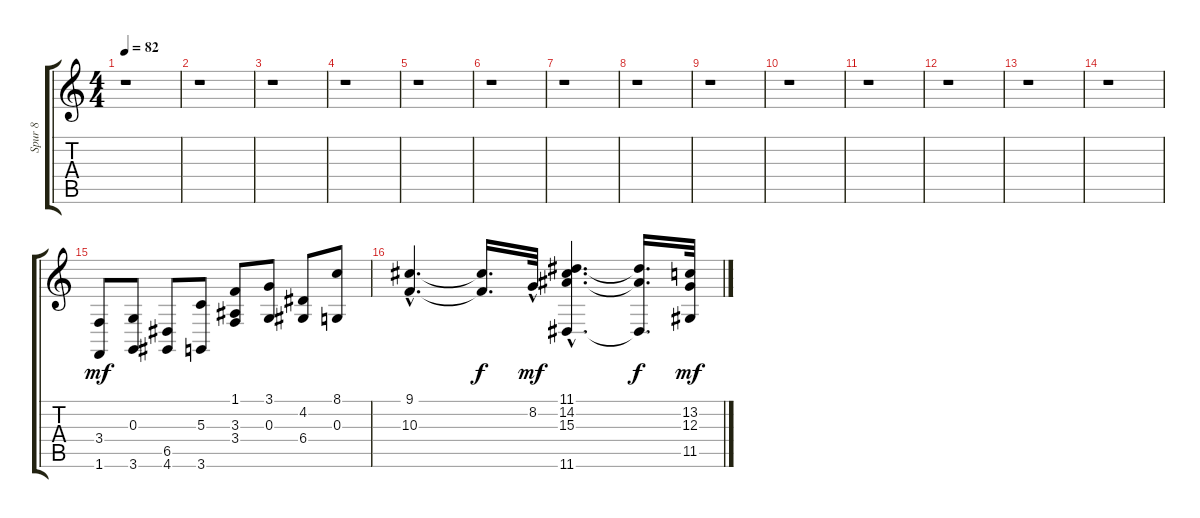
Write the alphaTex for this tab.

\track ("Spur 8" "Spur 8") {instrument panflute}
\staff {score tabs}
\tuning (E4 B3 G3 D3 A2 E2) {hide}
\ts (4 4)
\tempo 82
\clef g2
\ks c
r.1{dy mf} |
r.1 |
r.1 |
r.1 |
r.1 |
r.1 |
r.1 |
r.1 |
r.1 |
r.1 |
r.1 |
r.1 |
r.1 |
r.1 |
(3.4 1.6).8{volume 5 balance 8 instrument lead2sawtooth} (0.3 3.6).8 (6.5 4.6).8 (5.3 3.6).8 (1.1 3.3 3.4).8 (3.1 0.3).8 (4.2 6.4).8 (8.1 0.3).8 |
(9.1{hac} 10.3{hac}).4{d} (9.1{t} 10.3{t}).16{d dy f} 8.2{hac}.32{dy mf} (11.1{hac} 14.2 15.3{hac} 11.6{hac}).4{d} (11.1{t} 15.3{t} 11.6{t}).16{d dy f} (13.2 12.3 11.5).32{dy mf}
